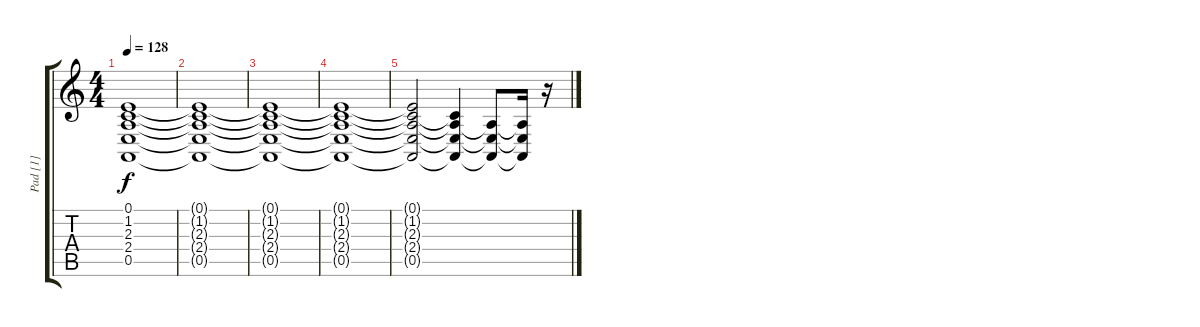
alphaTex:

\track ("Pad [1]" "Pad [1]") {instrument lead1square}
\staff {score tabs}
\tuning (E4 B3 G3 D3 A2 E2) {hide}
\ts (4 4)
\tempo 128
\clef g2
\ks c
(0.1{t} 1.2{t} 2.3{t} 2.4{t} 0.5{t}).1{dy f} |
(0.1{t} 1.2{t} 2.3{t} 2.4{t} 0.5{t}).1 |
(0.1{t} 1.2{t} 2.3{t} 2.4{t} 0.5{t}).1 |
(0.1{t} 1.2{t} 2.3{t} 2.4{t} 0.5{t}).1 |
(0.1{t} 1.2{t} 2.3{t} 2.4{t} 0.5{t}).2 (1.2{t} 2.3{t} 2.4{t} 0.5{t}).4 (2.3{t} 2.4{t} 0.5{t}).8 (2.3{t} 2.4{t} 0.5{t}).16 r.16{volume 1}
